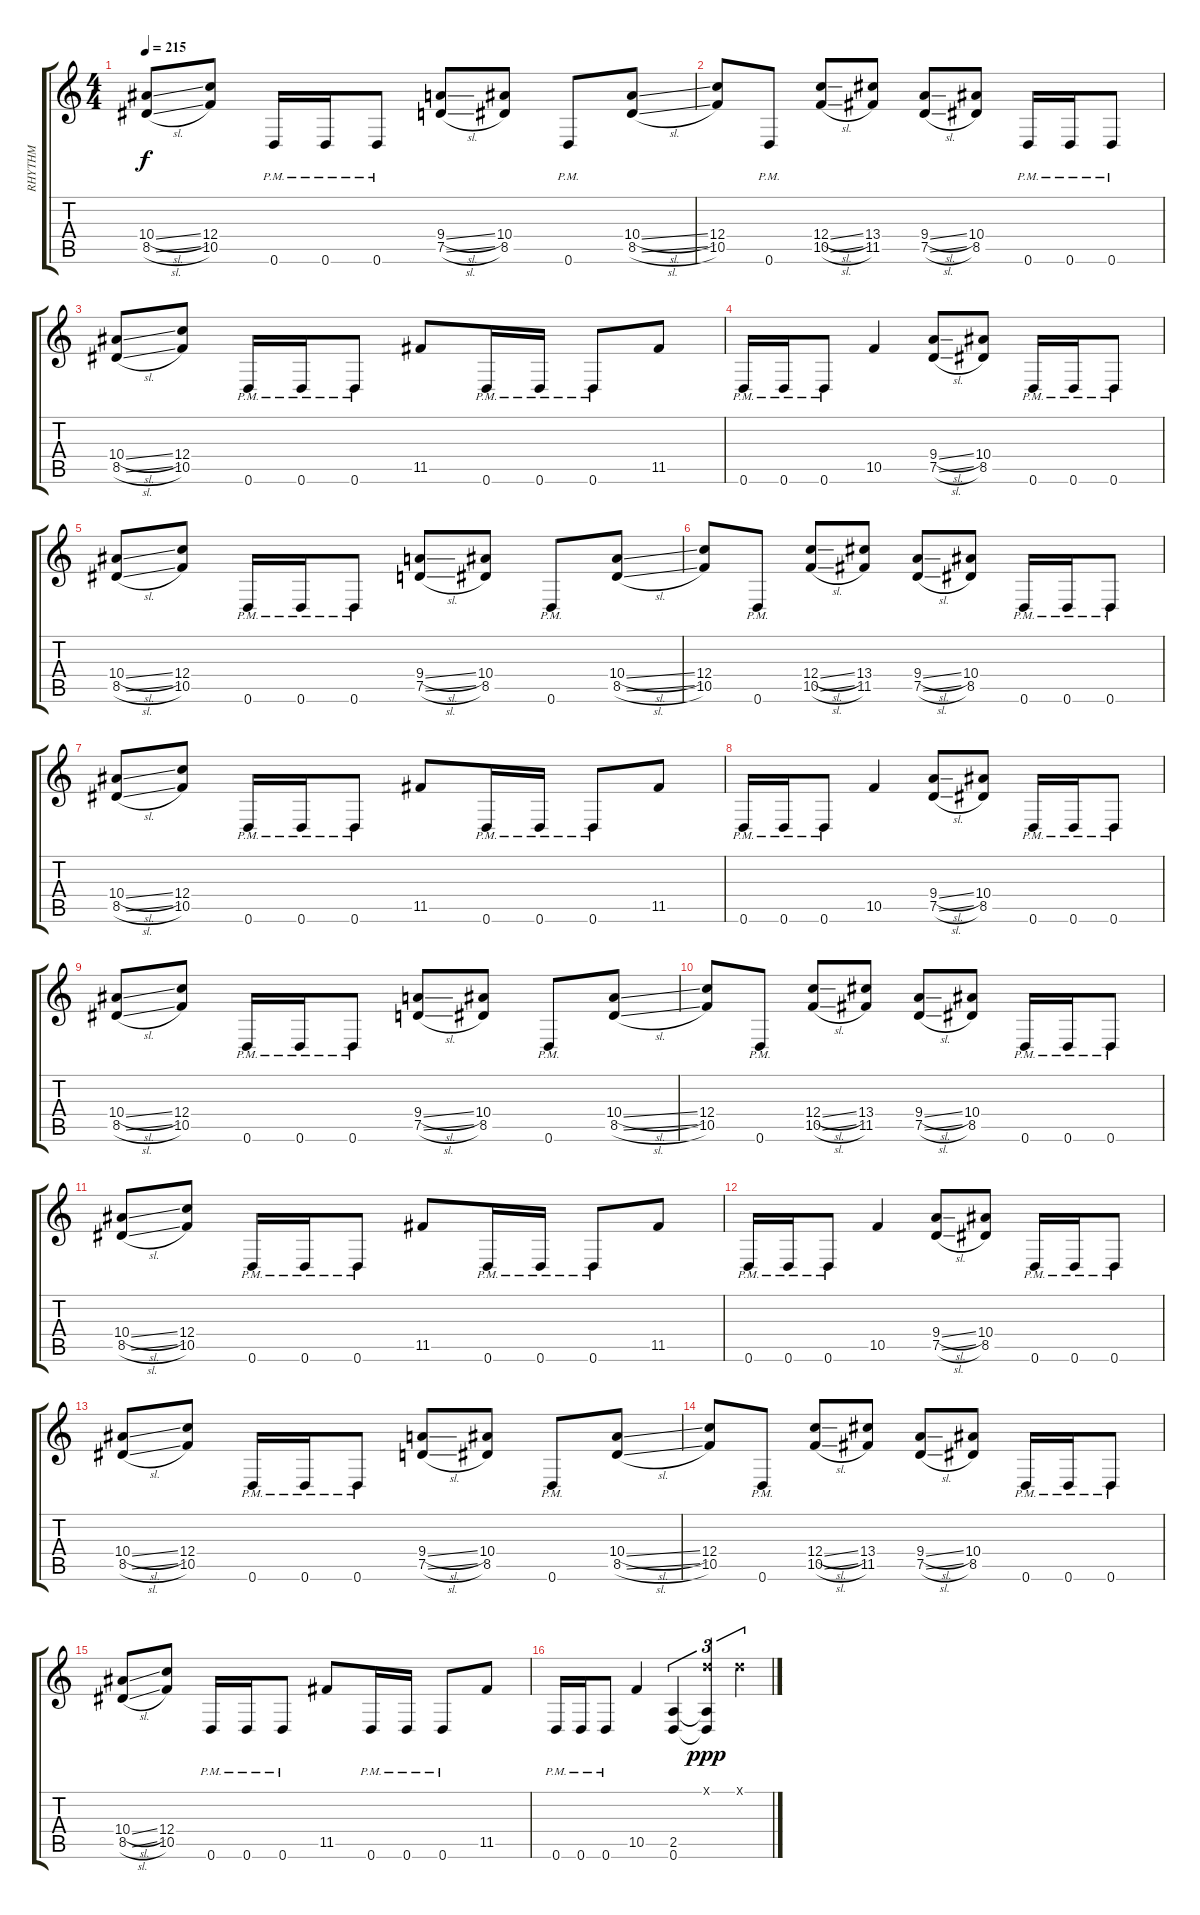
\track ("RHYTHM" "RHYTHM") {instrument distortionguitar}
\staff {score tabs}
\tuning (D4 A3 F3 C3 G2 D2) {hide}
\ts (4 4)
\tempo 215
\clef g2
\ks c
(10.4{sl} 8.5{sl}).8{dy f} (12.4 10.5).8 0.6{pm}.16 0.6{pm}.16 0.6{pm}.8 (9.4{sl} 7.5{sl}).8 (10.4 8.5).8 0.6{pm}.8 (10.4{sl} 8.5{sl}).8 |
(12.4 10.5).8 0.6{pm}.8 (12.4{sl} 10.5{sl}).8 (13.4 11.5).8 (9.4{sl} 7.5{sl}).8 (10.4 8.5).8 0.6{pm}.16 0.6{pm}.16 0.6{pm}.8 |
(10.4{sl} 8.5{sl}).8 (12.4 10.5).8 0.6{pm}.16 0.6{pm}.16 0.6{pm}.8 11.5.8 0.6{pm}.16 0.6{pm}.16 0.6{pm}.8 11.5.8 |
0.6{pm}.16 0.6{pm}.16 0.6{pm}.8 10.5.4 (9.4{sl} 7.5{sl}).8 (10.4 8.5).8 0.6{pm}.16 0.6{pm}.16 0.6{pm}.8 |
(10.4{sl} 8.5{sl}).8 (12.4 10.5).8 0.6{pm}.16 0.6{pm}.16 0.6{pm}.8 (9.4{sl} 7.5{sl}).8 (10.4 8.5).8 0.6{pm}.8 (10.4{sl} 8.5{sl}).8 |
(12.4 10.5).8 0.6{pm}.8 (12.4{sl} 10.5{sl}).8 (13.4 11.5).8 (9.4{sl} 7.5{sl}).8 (10.4 8.5).8 0.6{pm}.16 0.6{pm}.16 0.6{pm}.8 |
(10.4{sl} 8.5{sl}).8 (12.4 10.5).8 0.6{pm}.16 0.6{pm}.16 0.6{pm}.8 11.5.8 0.6{pm}.16 0.6{pm}.16 0.6{pm}.8 11.5.8 |
0.6{pm}.16 0.6{pm}.16 0.6{pm}.8 10.5.4 (9.4{sl} 7.5{sl}).8 (10.4 8.5).8 0.6{pm}.16 0.6{pm}.16 0.6{pm}.8 |
(10.4{sl} 8.5{sl}).8 (12.4 10.5).8 0.6{pm}.16 0.6{pm}.16 0.6{pm}.8 (9.4{sl} 7.5{sl}).8 (10.4 8.5).8 0.6{pm}.8 (10.4{sl} 8.5{sl}).8 |
(12.4 10.5).8 0.6{pm}.8 (12.4{sl} 10.5{sl}).8 (13.4 11.5).8 (9.4{sl} 7.5{sl}).8 (10.4 8.5).8 0.6{pm}.16 0.6{pm}.16 0.6{pm}.8 |
(10.4{sl} 8.5{sl}).8 (12.4 10.5).8 0.6{pm}.16 0.6{pm}.16 0.6{pm}.8 11.5.8 0.6{pm}.16 0.6{pm}.16 0.6{pm}.8 11.5.8 |
0.6{pm}.16 0.6{pm}.16 0.6{pm}.8 10.5.4 (9.4{sl} 7.5{sl}).8 (10.4 8.5).8 0.6{pm}.16 0.6{pm}.16 0.6{pm}.8 |
(10.4{sl} 8.5{sl}).8 (12.4 10.5).8 0.6{pm}.16 0.6{pm}.16 0.6{pm}.8 (9.4{sl} 7.5{sl}).8 (10.4 8.5).8 0.6{pm}.8 (10.4{sl} 8.5{sl}).8 |
(12.4 10.5).8 0.6{pm}.8 (12.4{sl} 10.5{sl}).8 (13.4 11.5).8 (9.4{sl} 7.5{sl}).8 (10.4 8.5).8 0.6{pm}.16 0.6{pm}.16 0.6{pm}.8 |
(10.4{sl} 8.5{sl}).8 (12.4 10.5).8 0.6{pm}.16 0.6{pm}.16 0.6{pm}.8 11.5.8 0.6{pm}.16 0.6{pm}.16 0.6{pm}.8 11.5.8 |
0.6{pm}.16 0.6{pm}.16 0.6{pm}.8 10.5.4 (2.5 0.6).4{tu (3 2)} (0.1{x} 2.5{t} 0.6{t}).4{tu (3 2) dy ppp} 0.1{x}.4{tu (3 2)}
